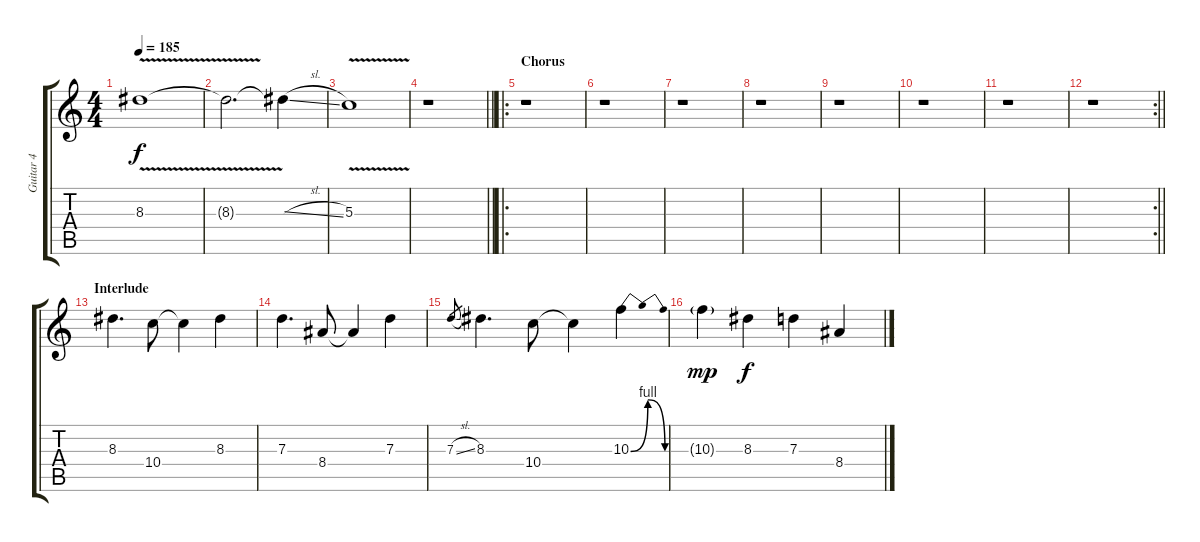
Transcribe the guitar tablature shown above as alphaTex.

\track ("Guitar 4" "Guitar 4") {instrument distortionguitar}
\staff {score tabs}
\tuning (E4 B3 G3 D3 A2 D2) {hide}
\ts (4 4)
\tempo 185
\clef g2
\ks c
8.3{v}.1{dy f} |
8.3{t}.2{d} 8.3{sl t}.4 |
5.3{v}.1 |
\barLineRight lightlight
r.1 |
\ro
\section ("" "Chorus")
r.1 |
r.1 |
r.1 |
r.1 |
r.1 |
r.1 |
r.1 |
\rc 2
\barLineRight lightlight
r.1 |
\section ("" "Interlude")
8.3.4{d} 10.4.8 10.4{t}.4 8.3.4 |
7.3.4{d} 8.4.8 8.4{t}.4 7.3.4 |
7.3{sl}.8{gr} 8.3.4{d} 10.4.8 10.4{t}.4 10.3{be (bendrelease 0 0 15 4 15 4 60 0)}.4 |
10.3{g}.4{dy mp} 8.3.4{dy f} 7.3.4 8.4.4
